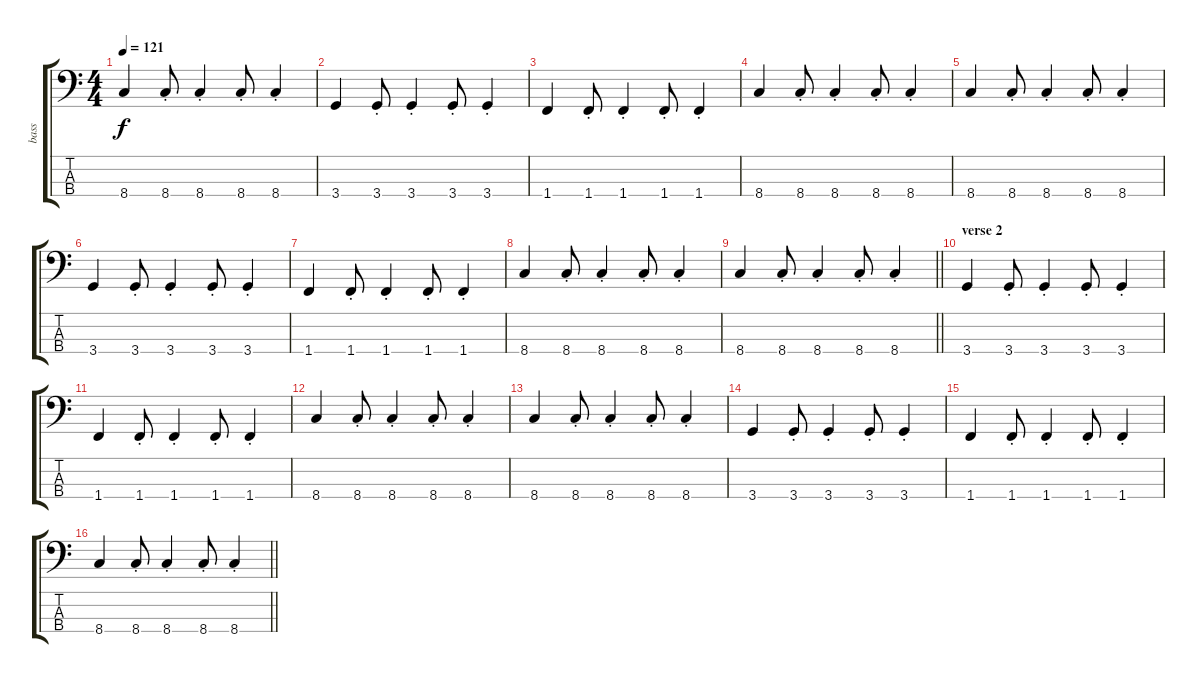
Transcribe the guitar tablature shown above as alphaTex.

\track ("bass" "bass") {instrument fretlessbass}
\staff {score tabs}
\tuning (G2 D2 A1 E1) {hide}
\ts (4 4)
\tempo 121
\clef f4
\ks c
8.4.4{dy f} 8.4{st}.8 8.4{st}.4 8.4{st}.8 8.4{st}.4 |
3.4.4 3.4{st}.8 3.4{st}.4 3.4{st}.8 3.4{st}.4 |
1.4.4 1.4{st}.8 1.4{st}.4 1.4{st}.8 1.4{st}.4 |
8.4.4 8.4{st}.8 8.4{st}.4 8.4{st}.8 8.4{st}.4 |
8.4.4 8.4{st}.8 8.4{st}.4 8.4{st}.8 8.4{st}.4 |
3.4.4 3.4{st}.8 3.4{st}.4 3.4{st}.8 3.4{st}.4 |
1.4.4 1.4{st}.8 1.4{st}.4 1.4{st}.8 1.4{st}.4 |
8.4.4 8.4{st}.8 8.4{st}.4 8.4{st}.8 8.4{st}.4 |
\barLineRight lightlight
8.4.4 8.4{st}.8 8.4{st}.4 8.4{st}.8 8.4{st}.4 |
\section ("" "verse 2")
3.4.4 3.4{st}.8 3.4{st}.4 3.4{st}.8 3.4{st}.4 |
1.4.4 1.4{st}.8 1.4{st}.4 1.4{st}.8 1.4{st}.4 |
8.4.4 8.4{st}.8 8.4{st}.4 8.4{st}.8 8.4{st}.4 |
8.4.4 8.4{st}.8 8.4{st}.4 8.4{st}.8 8.4{st}.4 |
3.4.4 3.4{st}.8 3.4{st}.4 3.4{st}.8 3.4{st}.4 |
1.4.4 1.4{st}.8 1.4{st}.4 1.4{st}.8 1.4{st}.4 |
\barLineRight lightlight
8.4.4 8.4{st}.8 8.4{st}.4 8.4{st}.8 8.4{st}.4
